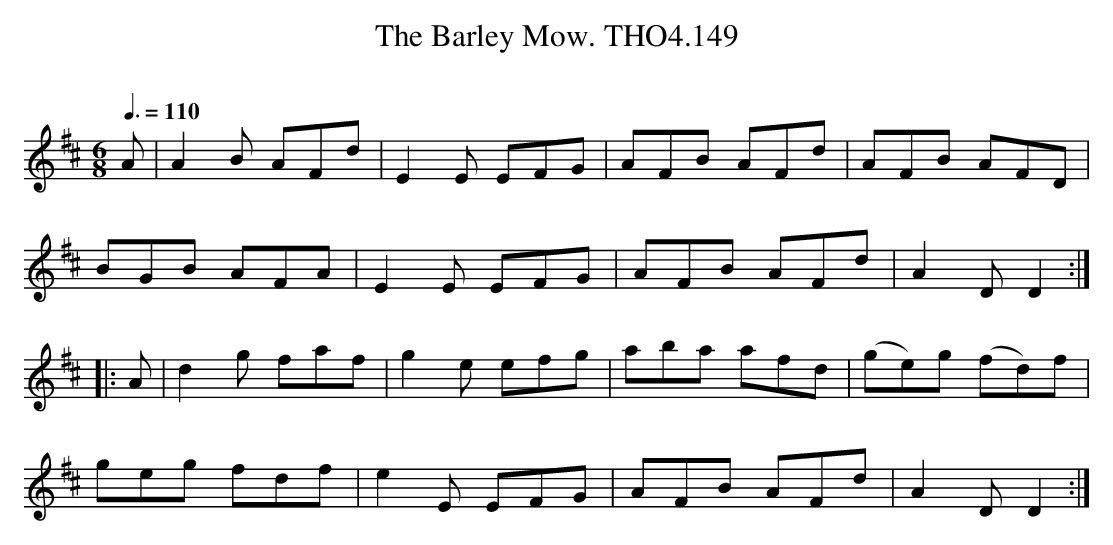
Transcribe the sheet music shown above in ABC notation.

X:1
T:Barley Mow. THO4.149, The
O:
M:6/8
L:1/8
Q:3/8=110
K:D
A|A2 B AFd|E2 E EFG|AFB AFd|AFB AFD|
BGB AFA|E2 E EFG|AFB AFd|A2 D D2:|
|:A|d2 g faf|g2 e efg|aba afd|(ge)g (fd)f|
geg fdf|e2 E EFG|AFB AFd|A2 D D2:|
